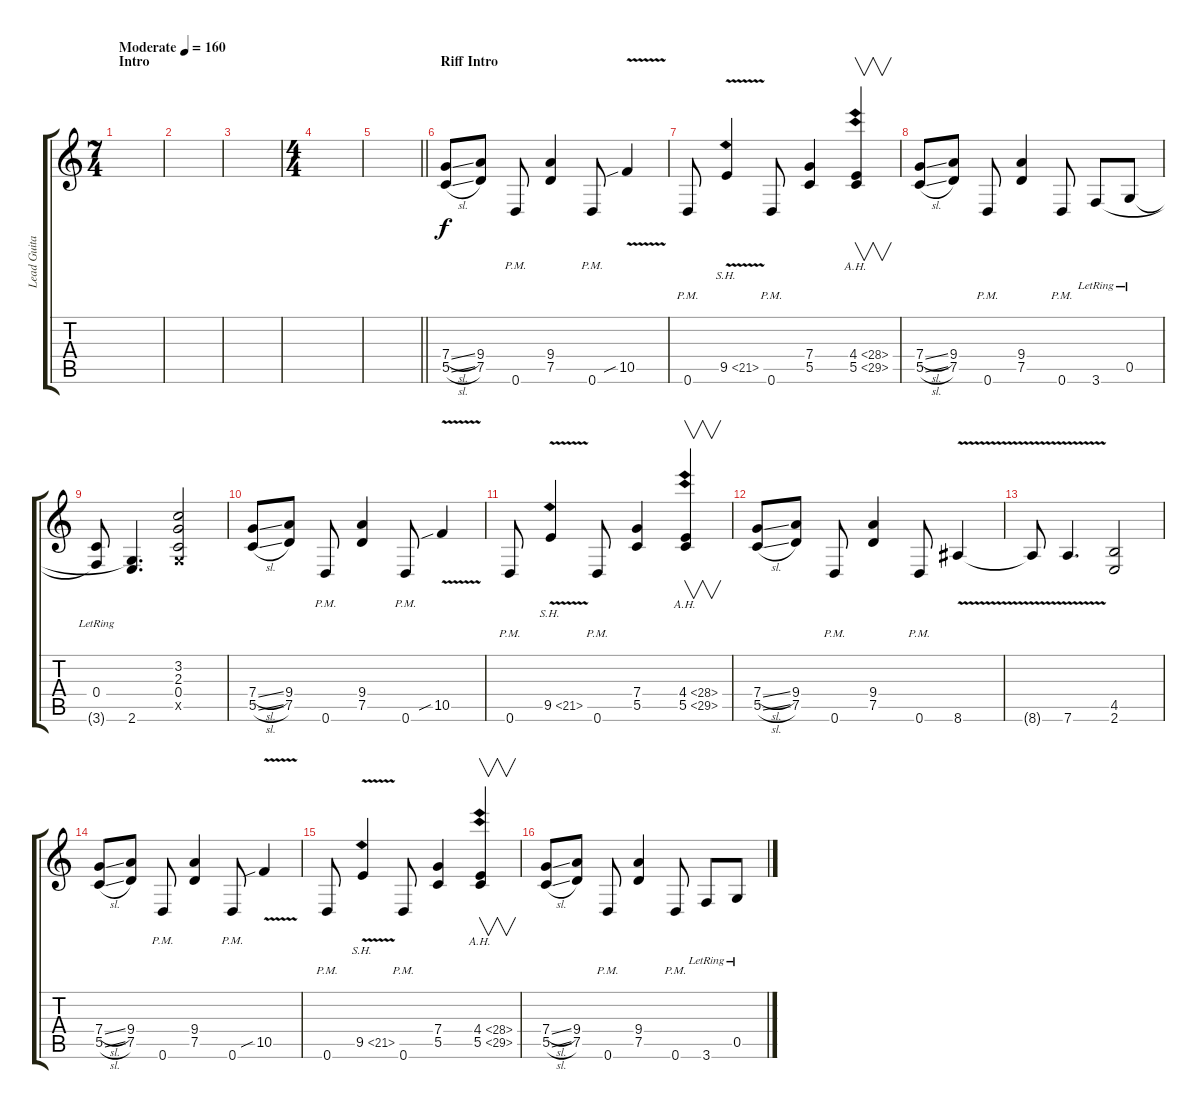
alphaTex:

\track ("Lead Guitar" "Lead Guita") {instrument distortionguitar}
\staff {score tabs}
\tuning (D4 A3 F3 C3 G2 D2) {hide}
\ts (7 4)
\section ("" "Intro")
\tempo (160 "Moderate")
\clef g2
\ks c
|
|
|
\ts (4 4)
|
\barLineRight lightlight
|
\section ("" "Riff Intro")
(7.4{sl} 5.5{sl}).8 (9.4 7.5).8 0.6{pm}.8 (9.4 7.5).4 0.6{pm}.8 10.5{v sib}.4 |
0.6{pm}.8 9.5{sh 12 v}.4 0.6{pm}.8 (7.4 5.5).4 (4.4{ah 24} 5.5{ah 24}).4{v} |
(7.4{sl} 5.5{sl}).8 (9.4 7.5).8 0.6{pm}.8 (9.4 7.5).4 0.6{pm}.8 3.6{lr}.8 0.5{lr}.8 |
(0.4{lr} 3.6{t}).8 (0.5{t} 2.6).4{d} (3.2 2.3 0.4 0.5{x}).2 |
(7.4{sl} 5.5{sl}).8 (9.4 7.5).8 0.6{pm}.8 (9.4 7.5).4 0.6{pm}.8 10.5{v sib}.4 |
0.6{pm}.8 9.5{sh 12 v}.4 0.6{pm}.8 (7.4 5.5).4 (4.4{ah 24} 5.5{ah 24}).4{v} |
(7.4{sl} 5.5{sl}).8 (9.4 7.5).8 0.6{pm}.8 (9.4 7.5).4 0.6{pm}.8 8.6{v}.4 |
8.6{t}.8 7.6{v}.4{d} (4.5 2.6).2 |
(7.4{sl} 5.5{sl}).8 (9.4 7.5).8 0.6{pm}.8 (9.4 7.5).4 0.6{pm}.8 10.5{v sib}.4 |
0.6{pm}.8 9.5{sh 12 v}.4 0.6{pm}.8 (7.4 5.5).4 (4.4{ah 24} 5.5{ah 24}).4{v} |
(7.4{sl} 5.5{sl}).8 (9.4 7.5).8 0.6{pm}.8 (9.4 7.5).4 0.6{pm}.8 3.6{lr}.8 0.5{lr}.8
